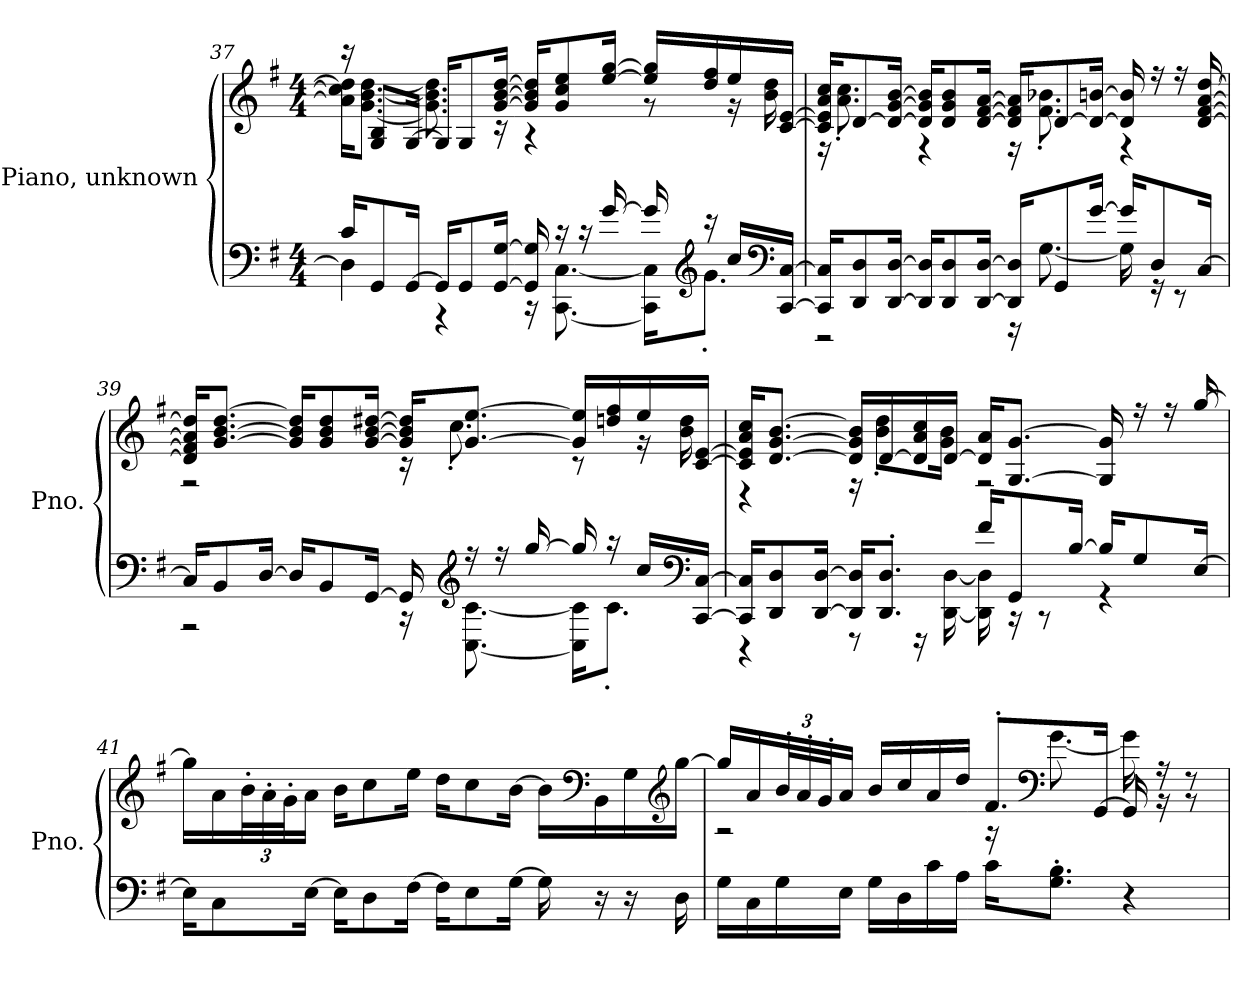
**kern	**kern
*part1	*part1
*staff2	*staff1
*I"Piano, unknown	*
*I'Pno.	*
!!LO:LB:g=z
*clefF4	*clefG2
*k[f#]	*k[f#]
*M4/4	*M4/4
=37	=37
*^	*^
16c/KL	4D\]	16r	16a\] 16cc\] 16dd\]KL
8GG/	.	8G/ 8B/L	[8.g\ [8.b\ [8.dd\J
[16GG/Jk	.	[16G/Jk	.
16GG/KL]	4r	16G/KL]	8.g\] 8.b\] 8.dd\]
8GG/	.	8G/	.
[16GG/ [16G/Jk	.	[16g/ [16b/ [16dd/Jk	16r
16GG/] 16G/]	16r	16g/] 16b/] 16dd/]KL	4r
16r	[8.CC\ [8.C\	8g/ 8cc/ 8ee/	.
16r	.	.	.
[16g/	.	[16ee/ [16gg/Jk	.
16g/]	16CC\] 16C\]KL	16ee/] 16gg/]LL	8r
*clefG2	*	*	*
16r	8.g'\J	16dd/ 16ff#/	.
16cc/LL	.	16ee/	16r
*clefF4	*	*	*
[16CC/ [16C/JJ	.	[16c/ [16e/JJ	16b\ 16dd\
!!LO:LB:g=z	!!
=38	=38	=38	=38
16CC/] 16C/]KL	2r	16c/] 16e/] 16a/ 16cc/KL	16r
8DD/ 8D/	.	[8d/	8.a\' 8.cc\'
[16DD/ [16D/Jk	.	16d/_ [16g/ [16b/Jk	.
16DD/] 16D/]KL	.	16d/] 16g/] 16b/]KL	4r
8DD/ 8D/	.	8d/ 8g/ 8b/	.
[16DD/ [16D/Jk	.	[16d/ [16f#/ [16a/Jk	.
16DD/] 16D/]KL	16r	16d/] 16f#/] 16a/]KL	16r
8GG/	[8.G\	[8d/	8.f#\' 8.b-X\'
[16g/Jk	.	16d/_ [16bn/Jk	.
16g/KL]	16G\]	16d/] 16b/]	4r
8D/	16r	16r	.
.	8r	16r	.
[16C/Jk	.	[16d/ [16f#/ [16a/ [16dd/	.
!!LO:LB:g=z	!!
=39	=39	=39	=39
16C/KL]	2r	16d/] 16f#/] 16a/] 16dd/]KL	2r
8BB/	.	[8.g/ [8.b/ [8.dd/J	.
[16D/Jk	.	.	.
16D/KL]	.	16g/] 16b/] 16dd/]KL	.
8BB/	.	8g/ 8b/ 8dd/	.
[16GG/Jk	.	[16g/ [16b/ [16dd#X/Jk	.
16GG/]	16r	16g/] 16b/] 16dd#/]KL	16r
*clefG2	*	*	*
16r	[8.C\ [8.c\	[8.g/ [8.ee/J	8.cc'\
16r	.	.	.
[16gg/	.	.	.
16gg/]	16C\] 16c\]KL	16g/] 16ee/]LL	8r
16r	8.c'\J	16ddn/ 16ff#/	.
16cc/LL	.	16ee/	16r
*clefF4	*	*	*
[16CC/ [16C/JJ	.	[16c/ [16e/JJ	16b\ 16dd\
=40	=40	=40	=40
16CC/] 16C/]KL	4r	16c/] 16e/] 16a/ 16cc/KL	4r
8DD/ 8D/	.	[8.d/ [8.g/ [8.b/J	.
[16DD/ [16D/Jk	.	.	.
16DD/] 16D/]KL	8r	16d/] 16g/] 16b/]LL	16r
8.DD/' 8.D/'J	.	[16d/	8b\' 8dd\'L
.	16r	16d/] 16a/ 16cc/	.
.	[16DD\ [16D\	[16d/JJ	16g\ 16b\Jk
16f#/KL	16DD\] 16D\]	16d/] 16a/KL	2r
8GG/	16r	[8.G/ [8.g/J	.
.	8r	.	.
[16B/Jk	.	.	.
16B/KL]	4r	16G/] 16g/]	.
8G/	.	16r	.
.	.	16r	.
[16E/Jk	.	[16gg/	.
*v	*v	*	*
*	*v	*v
!!LO:LB:g=z
=41	=41
16E\KL]	16gg\LL]
8C\	16a\
*	*Xbrackettup
.	48b'\L
.	48a'\
.	48g'\J
[16E\Jk	16a\JJ
16E\KL]	16b\KL
8D\	8cc\
[16F#\Jk	16ee\Jk
16F#\KL]	16dd\KL
8E\	8cc\
[16G\Jk	[16b\Jk
16G\]	16b\LL]
*	*clefF4
16r	16BB\
16r	16G\
*	*clefG2
16D\	[16gg\JJ
=42	=42
*	*^
16G\LL	16gg/LL]	2r
16C\	16a/	.
16G\	48b'/L	.
.	48a'/	.
.	48g'/J	.
16E\JJ	16a/JJ	.
16G\LL	16b/LL	.
16D\	16cc/	.
16c\	16a/	.
16A\JJ	16dd/JJ	.
16c\KL	8.f#'/L	16r
*	*clefF4	*
8.G\' 8.B\'J	.	[8.g\
.	[16GG/Jk	.
4r	16GG/]	16g\]
.	16r	16r
.	8r	8r
*	*v	*v
=	=
*-	*-
